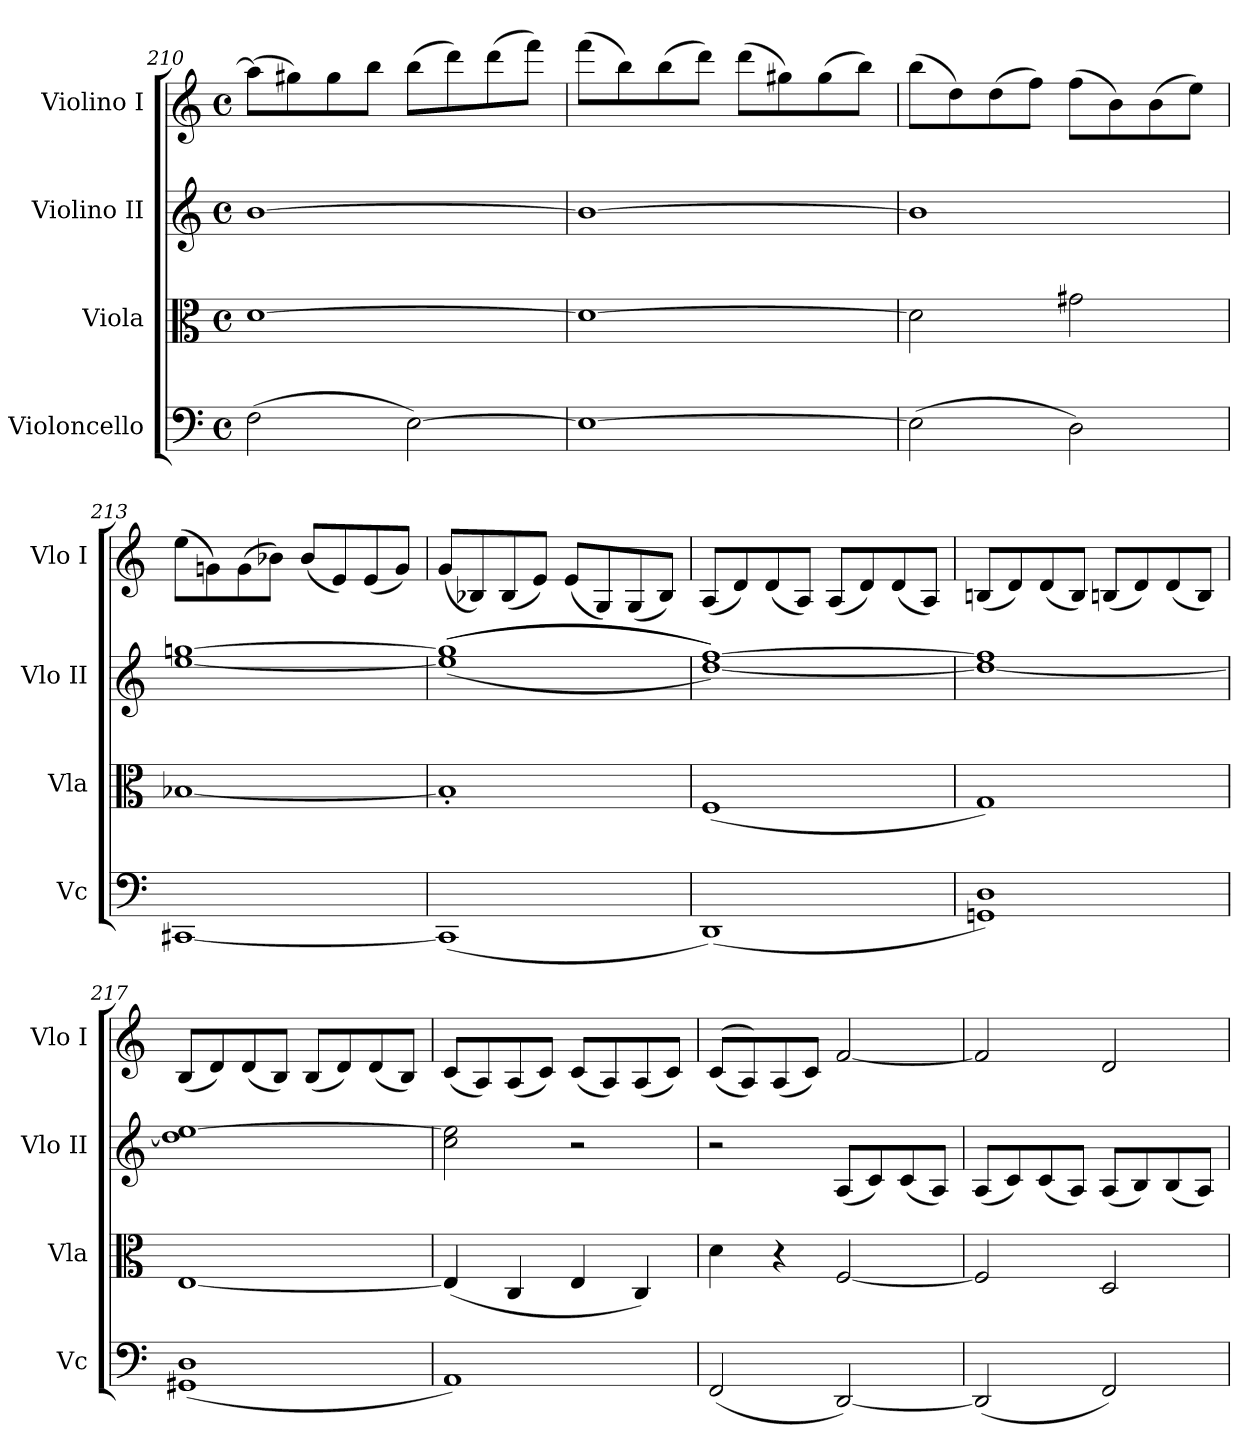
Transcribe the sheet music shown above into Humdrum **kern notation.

**kern	**kern	**kern	**kern
*part4	*part3	*part2	*part1
*staff4	*staff3	*staff2	*staff1
*I"Violoncello	*I"Viola	*I"Violino II	*I"Violino I
*I'Vc	*I'Vla	*I'Vlo II	*I'Vlo I
*clefF4	*clefC3	*clefG2	*clefG2
*k[]	*k[]	*k[]	*k[]
*M4/4	*M4/4	*M4/4	*M4/4
*met(c)	*met(c)	*met(c)	*met(c)
=210	=210	=210	=210
(2F\	[1d	[1b	(8aa\L]
.	.	.	8gg#X\)
.	.	.	8gg#\
.	.	.	8bb\J
[2E\)	.	.	(8bb\L
.	.	.	8ddd\)
.	.	.	(8ddd\
.	.	.	8fff\J)
=211	=211	=211	=211
1E_	1d_	1b_	(8fff\L
.	.	.	8bb\)
.	.	.	(8bb\
.	.	.	8ddd\J)
.	.	.	(8ddd\L
.	.	.	8gg#X\)
.	.	.	(8gg#\
.	.	.	8bb\J)
=212	=212	=212	=212
(2E\]	2d\]	1b]	(8bb\L
.	.	.	8dd\)
.	.	.	(8dd\
.	.	.	8ff\J)
2D\)	2g#X\	.	(8ff\L
.	.	.	8b\)
.	.	.	(8b\
.	.	.	8ee\J)
=213	=213	=213	=213
[1CC#X	[1B-X	[1ee [1ggn	(8ee\L
.	.	.	8gn\)
.	.	.	(8g\
.	.	.	8b-X\J)
.	.	.	(8b-/L
.	.	.	8e/)
.	.	.	(8e/
.	.	.	8g/J)
=214	=214	=214	=214
(1CC#]	1B-']	(((1ee] 1gg]	(8g/L
.	.	.	8B-X/)
.	.	.	(8B-/
.	.	.	8e/J)
.	.	.	(8e/L
.	.	.	8G/)
.	.	.	(8G/
.	.	.	8B-/J)
=215	=215	=215	=215
(>1DD)	(1F	[1dd [1ff)))	(8A/L
.	.	.	8d/)
.	.	.	(8d/
.	.	.	8A/J)
.	.	.	(8A/L
.	.	.	8d/)
.	.	.	(8d/
.	.	.	8A/J)
=216	=216	=216	=216
1GGn 1D)	1G)	1dd_ 1ff]	(8Bn/L
.	.	.	8d/)
.	.	.	(8d/
.	.	.	8B/J)
.	.	.	(8Bn/L
.	.	.	8d/)
.	.	.	(8d/
.	.	.	8B/J)
!!LO:LB:g=z
=217	=217	=217	=217
(>1GG#X 1D	[1E	1dd] [1ee	(8B/L
.	.	.	8d/)
.	.	.	(8d/
.	.	.	8B/J)
.	.	.	(8B/L
.	.	.	8d/)
.	.	.	(8d/
.	.	.	8B/J)
=218	=218	=218	=218
1AA)	(4E/]	2cc\ 2ee\]	(8c/L
.	.	.	8A/)
.	4C/	.	(8A/
.	.	.	8c/J)
.	4E/	2r	(8c/L
.	.	.	8A/)
.	4C/)	.	(8A/
.	.	.	8c/J)
=219	=219	=219	=219
(2FF/	4d\	2r	((8c/L
.	.	.	8A/))
.	4r	.	(8A/
.	.	.	8c/J)
[2DD/)	[2F/	(8A/L	[2f/
.	.	8c/)	.
.	.	(8c/	.
.	.	8A/J)	.
=220	=220	=220	=220
(2DD/]	2F/]	(8A/L	2f/]
.	.	8c/)	.
.	.	(8c/	.
.	.	8A/J)	.
2FF/)	2D/	(8A/L	2d/
.	.	8B/)	.
.	.	(8B/	.
.	.	8A/J)	.
=	=	=	=
*-	*-	*-	*-
